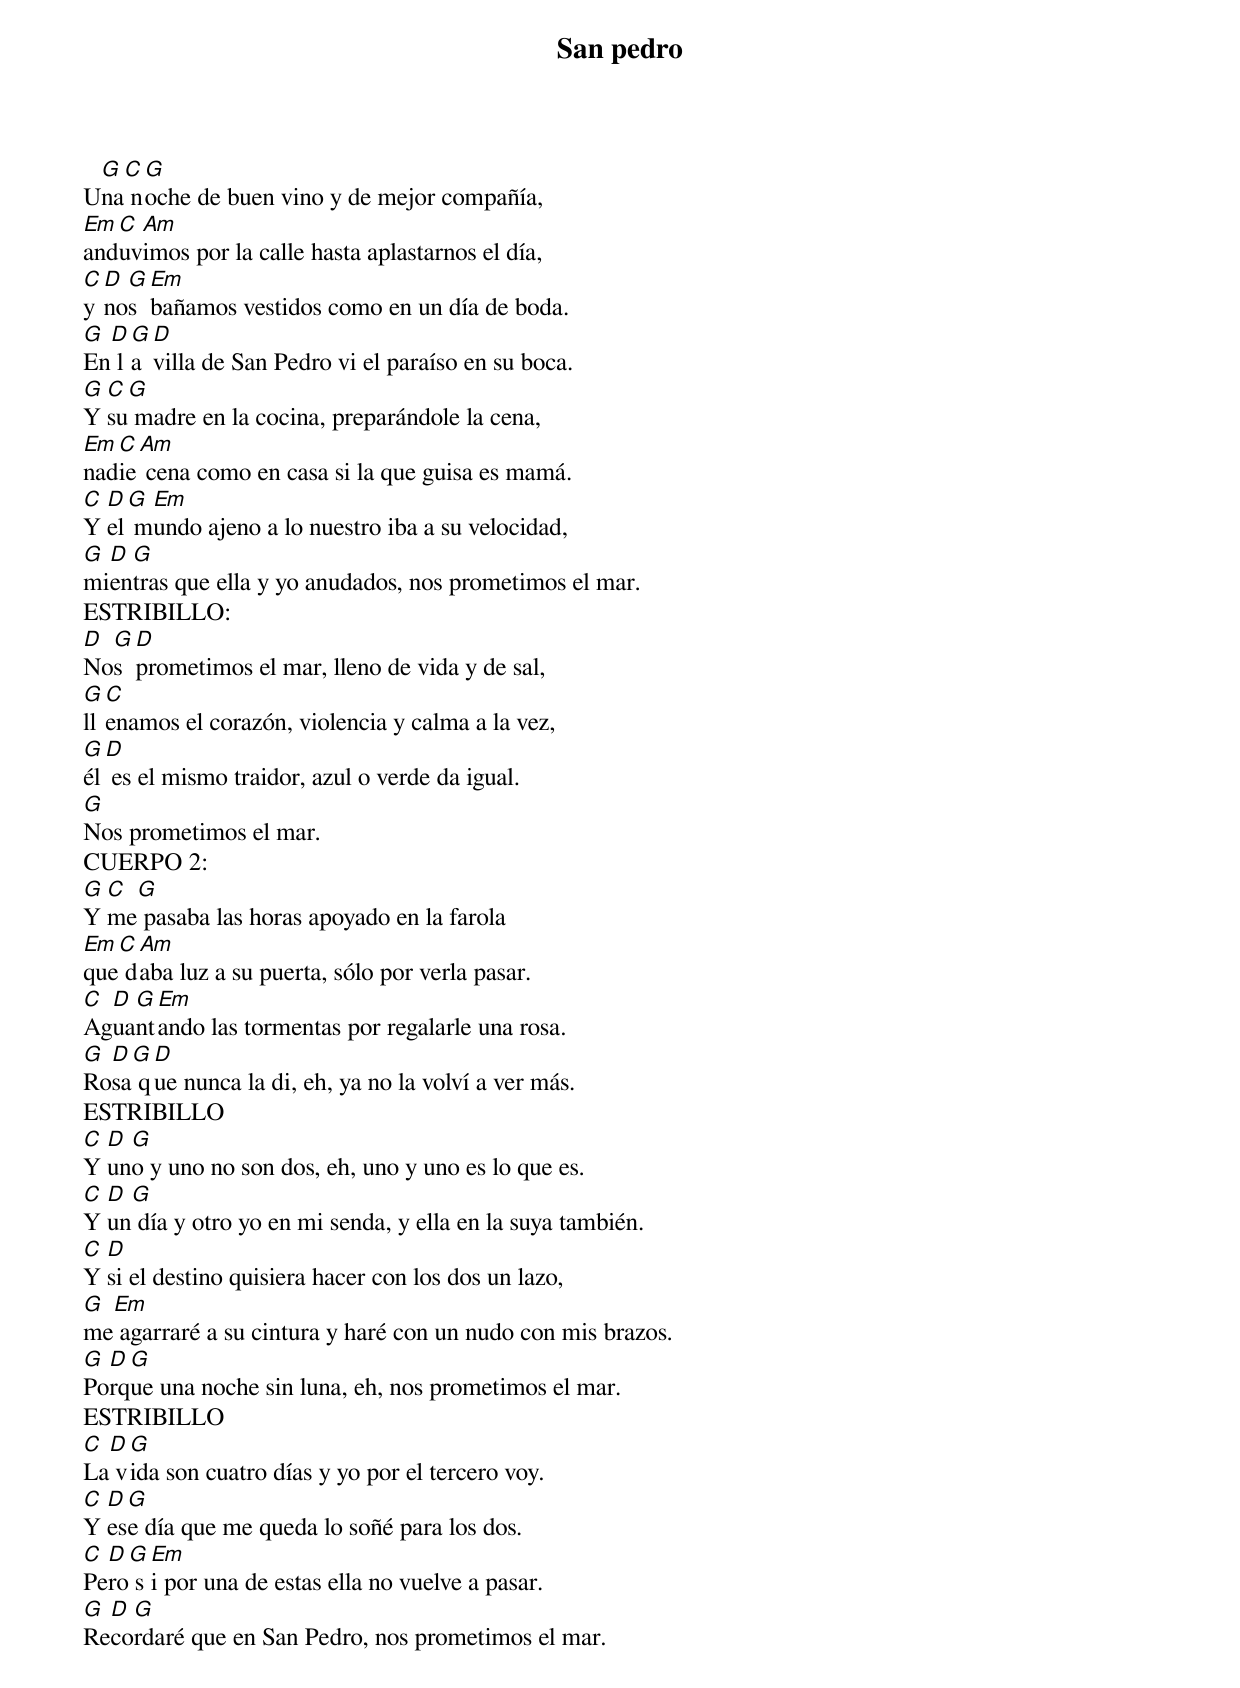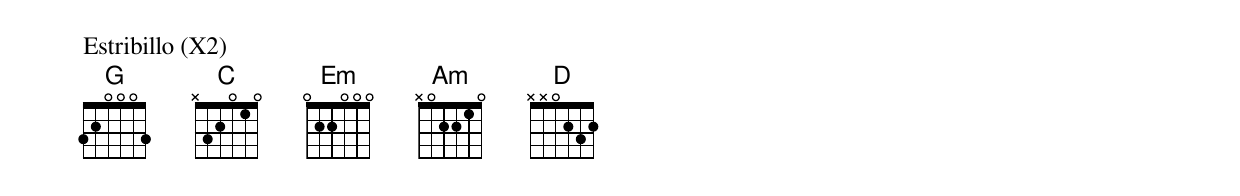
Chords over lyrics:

San pedro

 G C G
Una noche de buen vino y de mejor compañía,
Em C Am
anduvimos por la calle hasta aplastarnos el día,
C D G Em
y nos bañamos vestidos como en un día de boda.
G D G D
En la villa de San Pedro vi el paraíso en su boca.
G C G
Y su madre en la cocina, preparándole la cena,
Em C Am
nadie cena como en casa si la que guisa es mamá.
C D G Em
Y el mundo ajeno a lo nuestro iba a su velocidad,
G D G
mientras que ella y yo anudados, nos prometimos el mar.
ESTRIBILLO:
D G D
Nos prometimos el mar, lleno de vida y de sal,
G C
llenamos el corazón, violencia y calma a la vez,
G D
él es el mismo traidor, azul o verde da igual.
G
Nos prometimos el mar.
CUERPO 2:
G C G
Y me pasaba las horas apoyado en la farola
Em C Am
que daba luz a su puerta, sólo por verla pasar.
C D G Em
Aguantando las tormentas por regalarle una rosa.
G D G D
Rosa que nunca la di, eh, ya no la volví a ver más.
ESTRIBILLO
C D G
Y uno y uno no son dos, eh, uno y uno es lo que es.
C D G
Y un día y otro yo en mi senda, y ella en la suya también.
C D
Y si el destino quisiera hacer con los dos un lazo,
G Em
me agarraré a su cintura y haré con un nudo con mis brazos.
G D G
Porque una noche sin luna, eh, nos prometimos el mar.
ESTRIBILLO
C D G
La vida son cuatro días y yo por el tercero voy.
C D G
Y ese día que me queda lo soñé para los dos.
C D G Em
Pero si por una de estas ella no vuelve a pasar.
G D G
Recordaré que en San Pedro, nos prometimos el mar.
Estribillo (X2)
